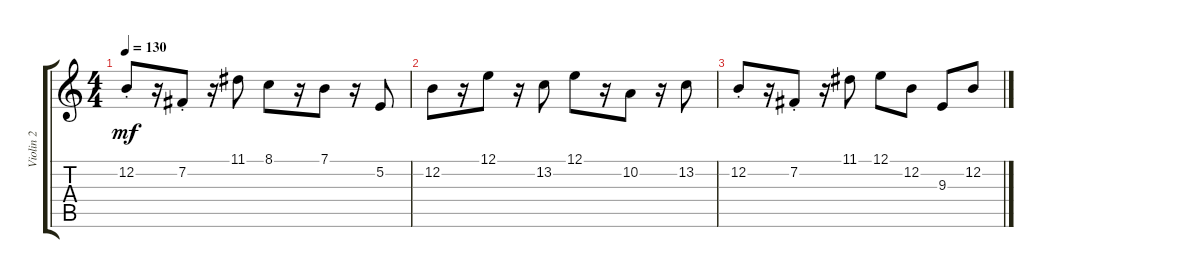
\track ("Violin 2" "Violin 2") {instrument pizzicatostrings}
\staff {score tabs}
\tuning (E4 B3 G3 D3 A2 E2) {hide}
\ts (4 4)
\tempo 130
\clef g2
\ks c
12.2{st}.8{dy mf} r.16 7.2{st}.8 r.16 11.1.8 8.1.8 r.16 7.1.8 r.16 5.2.8 |
12.2.8 r.16 12.1.8 r.16 13.2.8 12.1.8 r.16 10.2.8 r.16 13.2.8 |
12.2{st}.8 r.16 7.2{st}.8 r.16 11.1.8 12.1.8 12.2.8 9.3.8 12.2.8
